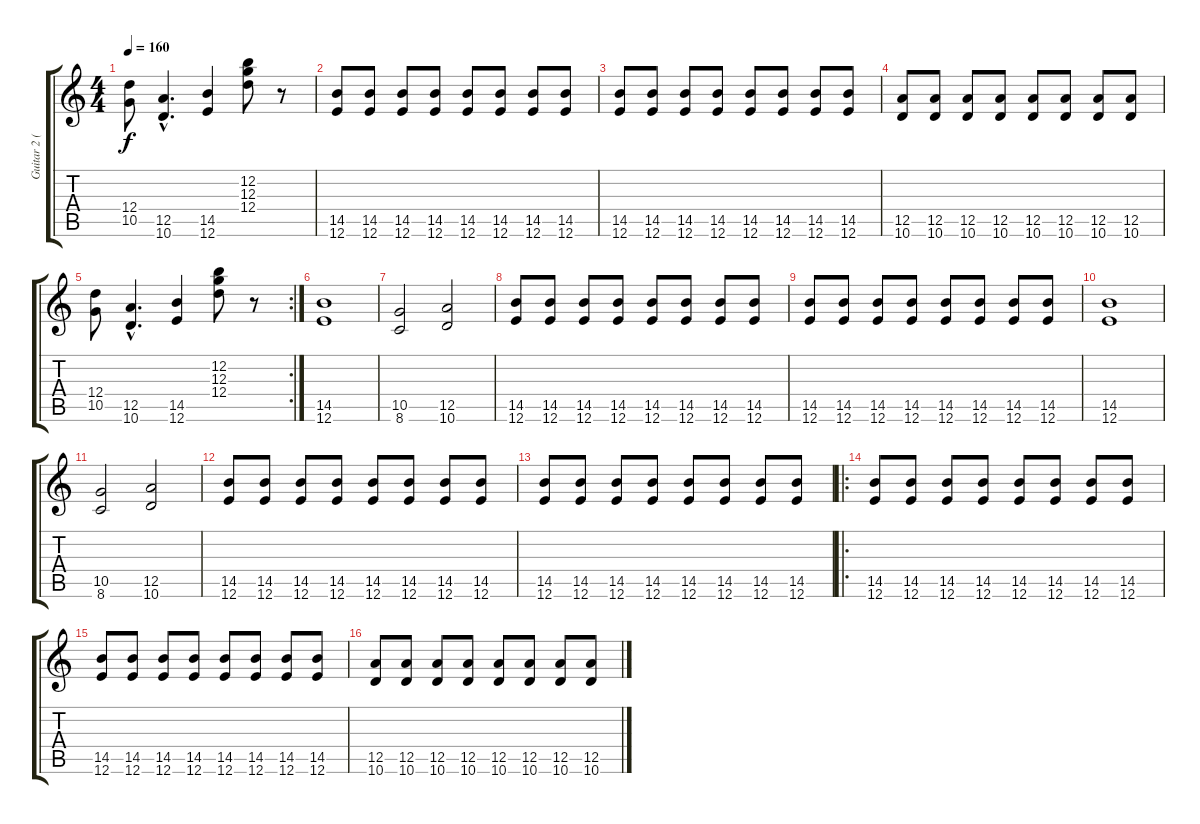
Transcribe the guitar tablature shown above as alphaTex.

\track ("Guitar 2 (Solo)" "Guitar 2 (") {instrument overdrivenguitar}
\staff {score tabs}
\tuning (E4 B3 G3 D3 A2 E2) {hide}
\ts (4 4)
\tempo 160
\clef g2
\ks c
(12.4 10.5).8{dy f} (12.5{hac} 10.6{hac}).4{d} (14.5 12.6).4 (12.2 12.3 12.4).8 r.8 |
(14.5 12.6).8 (14.5 12.6).8 (14.5 12.6).8 (14.5 12.6).8 (14.5 12.6).8 (14.5 12.6).8 (14.5 12.6).8 (14.5 12.6).8 |
(14.5 12.6).8 (14.5 12.6).8 (14.5 12.6).8 (14.5 12.6).8 (14.5 12.6).8 (14.5 12.6).8 (14.5 12.6).8 (14.5 12.6).8 |
(12.5 10.6).8 (12.5 10.6).8 (12.5 10.6).8 (12.5 10.6).8 (12.5 10.6).8 (12.5 10.6).8 (12.5 10.6).8 (12.5 10.6).8 |
\rc 2
(12.4 10.5).8 (12.5{hac} 10.6{hac}).4{d} (14.5 12.6).4 (12.2 12.3 12.4).8 r.8 |
(14.5 12.6).1 |
(10.5 8.6).2 (12.5 10.6).2 |
(14.5 12.6).8 (14.5 12.6).8 (14.5 12.6).8 (14.5 12.6).8 (14.5 12.6).8 (14.5 12.6).8 (14.5 12.6).8 (14.5 12.6).8 |
(14.5 12.6).8 (14.5 12.6).8 (14.5 12.6).8 (14.5 12.6).8 (14.5 12.6).8 (14.5 12.6).8 (14.5 12.6).8 (14.5 12.6).8 |
(14.5 12.6).1 |
(10.5 8.6).2 (12.5 10.6).2 |
(14.5 12.6).8 (14.5 12.6).8 (14.5 12.6).8 (14.5 12.6).8 (14.5 12.6).8 (14.5 12.6).8 (14.5 12.6).8 (14.5 12.6).8 |
(14.5 12.6).8 (14.5 12.6).8 (14.5 12.6).8 (14.5 12.6).8 (14.5 12.6).8 (14.5 12.6).8 (14.5 12.6).8 (14.5 12.6).8 |
\ro
(14.5 12.6).8 (14.5 12.6).8 (14.5 12.6).8 (14.5 12.6).8 (14.5 12.6).8 (14.5 12.6).8 (14.5 12.6).8 (14.5 12.6).8 |
(14.5 12.6).8 (14.5 12.6).8 (14.5 12.6).8 (14.5 12.6).8 (14.5 12.6).8 (14.5 12.6).8 (14.5 12.6).8 (14.5 12.6).8 |
(12.5 10.6).8 (12.5 10.6).8 (12.5 10.6).8 (12.5 10.6).8 (12.5 10.6).8 (12.5 10.6).8 (12.5 10.6).8 (12.5 10.6).8
